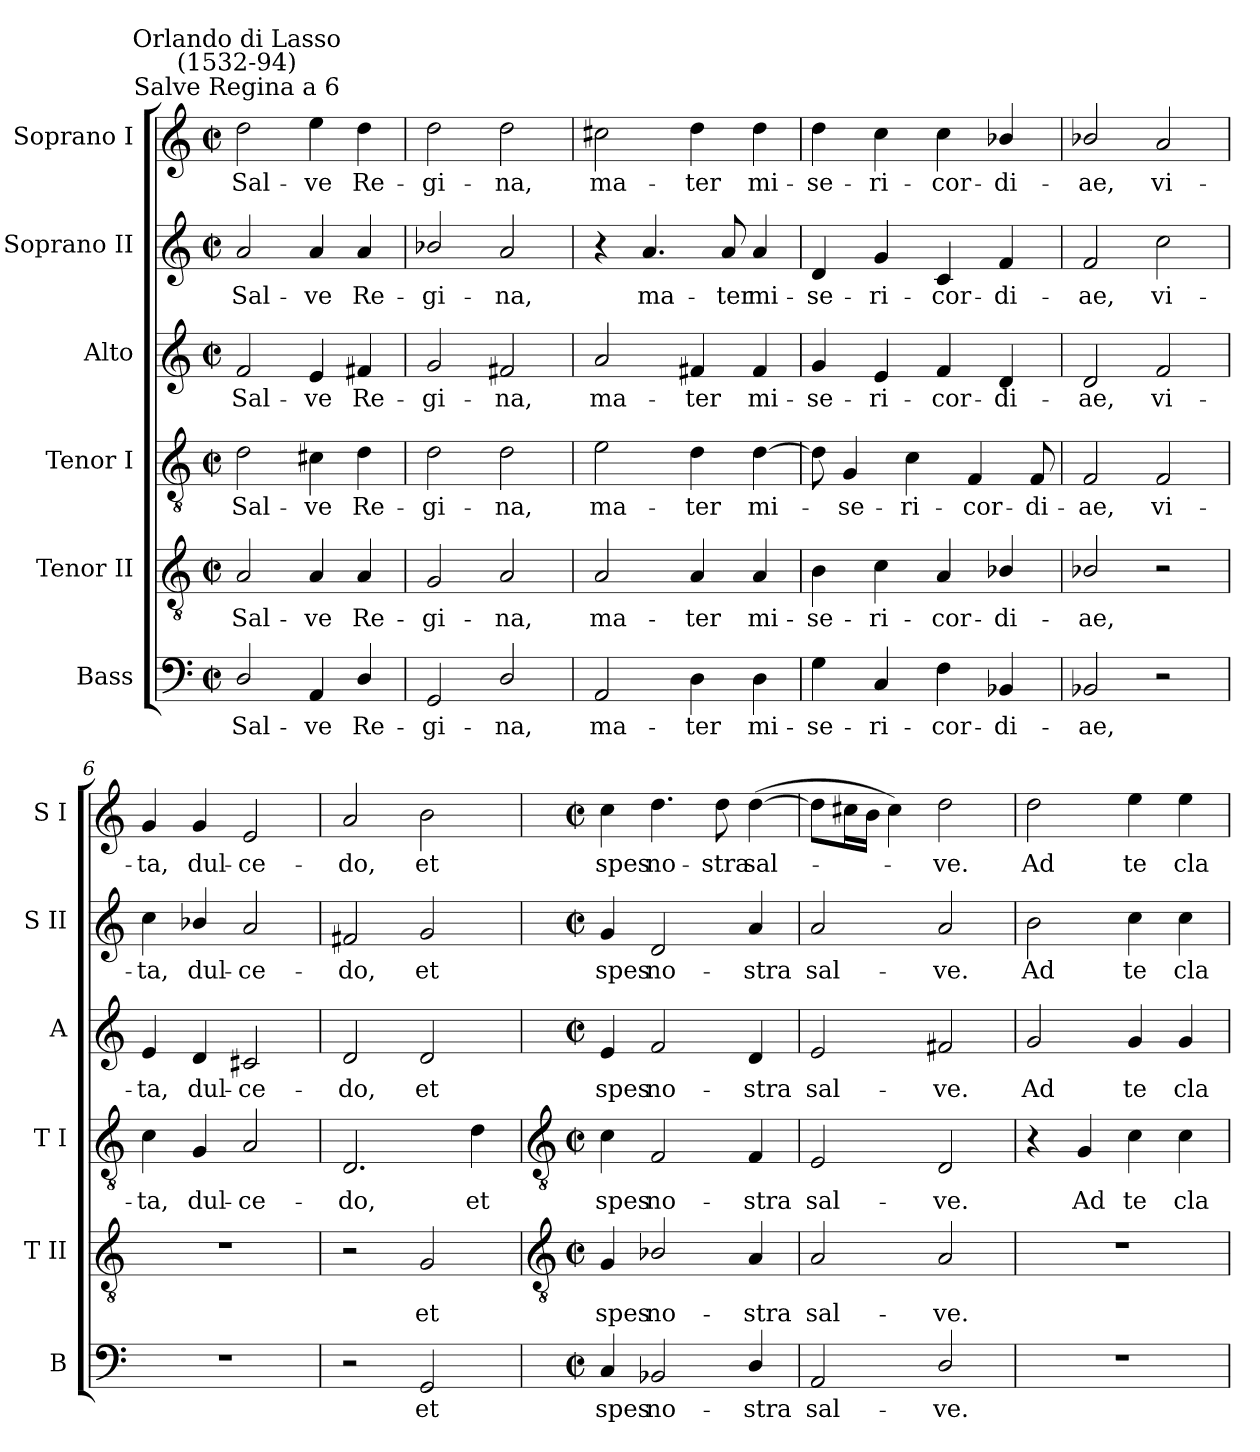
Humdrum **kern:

**kern	**text	**kern	**text	**kern	**text	**kern	**text	**kern	**text	**kern	**text
*part6	*part6	*part5	*part5	*part4	*part4	*part3	*part3	*part2	*part2	*part1	*part1
*staff6	*staff6	*staff5	*staff5	*staff4	*staff4	*staff3	*staff3	*staff2	*staff2	*staff1	*staff1
*I"Bass	*	*I"Tenor II	*	*I"Tenor I	*	*I"Alto	*	*I"Soprano II	*	*I"Soprano I	*
*I'B	*	*I'T II	*	*I'T I	*	*I'A	*	*I'S II	*	*I'S I	*
*clefF4	*	*clefGv2	*	*clefGv2	*	*clefG2	*	*clefG2	*	*clefG2	*
*k[]	*	*k[]	*	*k[]	*	*k[]	*	*k[]	*	*k[]	*
*C:	*	*C:	*	*C:	*	*C:	*	*C:	*	*C:	*
*M2/2	*	*M2/2	*	*M2/2	*	*M2/2	*	*M2/2	*	*M2/2	*
*met(c|)	*	*met(c|)	*	*met(c|)	*	*met(c|)	*	*met(c|)	*	*met(c|)	*
=1	=1	=1	=1	=1	=1	=1	=1	=1	=1	=1	=1
!	!	!	!	!	!	!	!	!	!	!LO:TX:a:cj:t=Salve Regina a 6	!
!	!	!	!	!	!	!	!	!	!	!LO:TX:a:cj:t=Orlando di Lasso\n(1532-94)	!
!	!LO:LY:b	!	!LO:LY:b	!	!LO:LY:b	!	!LO:LY:b	!	!LO:LY:b	!	!LO:LY:b
2D/	Sal-	2A	Sal-	2d	Sal-	2f	Sal-	2a	Sal-	2dd	Sal-
!	!LO:LY:b	!	!LO:LY:b	!	!LO:LY:b	!	!LO:LY:b	!	!LO:LY:b	!	!LO:LY:b
4AA	-ve	4A	-ve	4c#X	-ve	4e	-ve	4a	-ve	4ee	-ve
!	!LO:LY:b	!	!LO:LY:b	!	!LO:LY:b	!	!LO:LY:b	!	!LO:LY:b	!	!LO:LY:b
4D/	Re-	4A	Re-	4d	Re-	4f#X	Re-	4a	Re-	4dd	Re-
=2	=2	=2	=2	=2	=2	=2	=2	=2	=2	=2	=2
!	!LO:LY:b	!	!LO:LY:b	!	!LO:LY:b	!	!LO:LY:b	!	!LO:LY:b	!	!LO:LY:b
2GG	-gi-	2G	-gi-	2d	-gi-	2g	-gi-	2b-X/	-gi-	2dd	-gi-
!	!LO:LY:b	!	!LO:LY:b	!	!LO:LY:b	!	!LO:LY:b	!	!LO:LY:b	!	!LO:LY:b
2D/	-na,	2A	-na,	2d	-na,	2f#X	-na,	2a	-na,	2dd	-na,
=3	=3	=3	=3	=3	=3	=3	=3	=3	=3	=3	=3
!	!LO:LY:b	!	!LO:LY:b	!	!LO:LY:b	!	!LO:LY:b	!	!	!	!LO:LY:b
2AA	ma-	2A	ma-	2e	ma-	2a	ma-	4r	.	2cc#X	ma-
!	!	!	!	!	!	!	!	!	!LO:LY:b	!	!
.	.	.	.	.	.	.	.	4.a	ma-	.	.
!	!LO:LY:b	!	!LO:LY:b	!	!LO:LY:b	!	!LO:LY:b	!	!	!	!LO:LY:b
4D	-ter	4A	-ter	4d	-ter	4f#X	-ter	.	.	4dd	-ter
!	!	!	!	!	!	!	!	!	!LO:LY:b	!	!
.	.	.	.	.	.	.	.	8a	-ter	.	.
!	!LO:LY:b	!	!LO:LY:b	!	!LO:LY:b	!	!LO:LY:b	!	!LO:LY:b	!	!LO:LY:b
4D	mi-	4A	mi-	[4d	mi-	4f#	mi-	4a	mi-	4dd	mi-
=4	=4	=4	=4	=4	=4	=4	=4	=4	=4	=4	=4
!	!LO:LY:b	!	!LO:LY:b	!	!	!	!LO:LY:b	!	!LO:LY:b	!	!LO:LY:b
4G	-se-	4B	-se-	8d]	.	4g	-se-	4d	-se-	4dd	-se-
!	!	!	!	!	!LO:LY:b	!	!	!	!	!	!
.	.	.	.	4G	se-	.	.	.	.	.	.
!	!LO:LY:b	!	!LO:LY:b	!	!	!	!LO:LY:b	!	!LO:LY:b	!	!LO:LY:b
4C	-ri-	4c	-ri-	.	.	4e	-ri-	4g	-ri-	4cc	-ri-
!	!	!	!	!	!LO:LY:b	!	!	!	!	!	!
.	.	.	.	4c	-ri-	.	.	.	.	.	.
!	!LO:LY:b	!	!LO:LY:b	!	!	!	!LO:LY:b	!	!LO:LY:b	!	!LO:LY:b
4F	-cor-	4A	-cor-	.	.	4f	-cor-	4c	-cor-	4cc	-cor-
!	!	!	!	!	!LO:LY:b	!	!	!	!	!	!
.	.	.	.	4F	-cor-	.	.	.	.	.	.
!	!LO:LY:b	!	!LO:LY:b	!	!	!	!LO:LY:b	!	!LO:LY:b	!	!LO:LY:b
4BB-X	-di-	4B-X/	-di-	.	.	4d	-di-	4f	-di-	4b-X/	-di-
!	!	!	!	!	!LO:LY:b	!	!	!	!	!	!
.	.	.	.	8F	-di-	.	.	.	.	.	.
=5	=5	=5	=5	=5	=5	=5	=5	=5	=5	=5	=5
!	!LO:LY:b	!	!LO:LY:b	!	!LO:LY:b	!	!LO:LY:b	!	!LO:LY:b	!	!LO:LY:b
2BB-X	-ae,	2B-X/	-ae,	2F	-ae,	2d	-ae,	2f	-ae,	2b-X/	-ae,
!	!	!	!	!	!LO:LY:b	!	!LO:LY:b	!	!LO:LY:b	!	!LO:LY:b
2r	.	2r	.	2F	vi-	2f	vi-	2cc	vi-	2a	vi-
=6	=6	=6	=6	=6	=6	=6	=6	=6	=6	=6	=6
!	!	!	!	!	!LO:LY:b	!	!LO:LY:b	!	!LO:LY:b	!	!LO:LY:b
1r	.	1r	.	4c	-ta,	4e	-ta,	4cc	-ta,	4g	-ta,
!	!	!	!	!	!LO:LY:b	!	!LO:LY:b	!	!LO:LY:b	!	!LO:LY:b
.	.	.	.	4G	dul-	4d	dul-	4b-X/	dul-	4g	dul-
!	!	!	!	!	!LO:LY:b	!	!LO:LY:b	!	!LO:LY:b	!	!LO:LY:b
.	.	.	.	2A	-ce-	2c#X	-ce-	2a	-ce-	2e	-ce-
=7	=7	=7	=7	=7	=7	=7	=7	=7	=7	=7	=7
!	!	!	!	!	!LO:LY:b	!	!LO:LY:b	!	!LO:LY:b	!	!LO:LY:b
2r	.	2r	.	2.D	-do,	2d	-do,	2f#X	-do,	2a	-do,
!	!LO:LY:b	!	!LO:LY:b	!	!	!	!LO:LY:b	!	!LO:LY:b	!	!LO:LY:b
2GG	et	2G	et	.	.	2d	et	2g	et	2b	et
!	!	!	!	!	!LO:LY:b	!	!	!	!	!	!
.	.	.	.	4d	et	.	.	.	.	.	.
!!LO:LB:g=z
=8	=8	=8	=8	=8	=8	=8	=8	=8	=8	=8	=8
*	*	*clefGv2	*	*clefGv2	*	*	*	*	*	*	*
*M2/2	*	*M2/2	*	*M2/2	*	*M2/2	*	*M2/2	*	*M2/2	*
*met(c|)	*	*met(c|)	*	*met(c|)	*	*met(c|)	*	*met(c|)	*	*met(c|)	*
!	!LO:LY:b	!	!LO:LY:b	!	!LO:LY:b	!	!LO:LY:b	!	!LO:LY:b	!	!LO:LY:b
4C	spes	4G	spes	4c	spes	4e	spes	4g	spes	4cc	spes
!	!LO:LY:b	!	!LO:LY:b	!	!LO:LY:b	!	!LO:LY:b	!	!LO:LY:b	!	!LO:LY:b
2BB-X	no-	2B-X/	no-	2F	no-	2f	no-	2d	no-	4.dd	no-
!	!	!	!	!	!	!	!	!	!	!	!LO:LY:b
.	.	.	.	.	.	.	.	.	.	8dd	-stra
!	!LO:LY:b	!	!LO:LY:b	!	!LO:LY:b	!	!LO:LY:b	!	!LO:LY:b	!	!LO:LY:b
4D/	-stra	4A	-stra	4F	-stra	4d	-stra	4a	-stra	(>[4dd	sal-
=9	=9	=9	=9	=9	=9	=9	=9	=9	=9	=9	=9
!	!LO:LY:b	!	!LO:LY:b	!	!LO:LY:b	!	!LO:LY:b	!	!LO:LY:b	!	!
2AA	sal-	2A	sal-	2E	sal-	2e	sal-	2a	sal-	8ddL]	.
.	.	.	.	.	.	.	.	.	.	16cc#XL	.
.	.	.	.	.	.	.	.	.	.	16bJJ	.
.	.	.	.	.	.	.	.	.	.	4cc#)	.
!	!LO:LY:b	!	!LO:LY:b	!	!LO:LY:b	!	!LO:LY:b	!	!LO:LY:b	!	!LO:LY:b
2D/	-ve.	2A	-ve.	2D	-ve.	2f#X	-ve.	2a	-ve.	2dd	ve.
=10	=10	=10	=10	=10	=10	=10	=10	=10	=10	=10	=10
!	!	!	!	!	!	!	!LO:LY:b	!	!LO:LY:b	!	!LO:LY:b
1r	.	1r	.	4r	.	2g	Ad	2b	Ad	2dd	Ad
!	!	!	!	!	!LO:LY:b	!	!	!	!	!	!
.	.	.	.	4G	Ad	.	.	.	.	.	.
!	!	!	!	!	!LO:LY:b	!	!LO:LY:b	!	!LO:LY:b	!	!LO:LY:b
.	.	.	.	4c	te	4g	te	4cc	te	4ee	te
!	!	!	!	!	!LO:LY:b	!	!LO:LY:b	!	!LO:LY:b	!	!LO:LY:b
.	.	.	.	4c	cla-	4g	cla-	4cc	cla-	4ee	cla-
=	=	=	=	=	=	=	=	=	=	=	=
*-	*-	*-	*-	*-	*-	*-	*-	*-	*-	*-	*-
